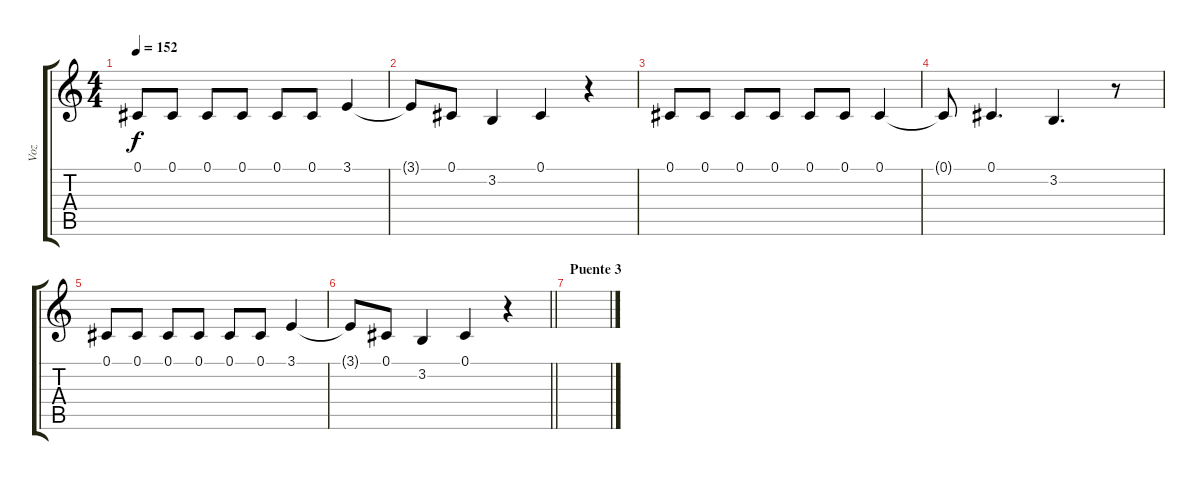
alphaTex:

\track ("Voz" "Voz") {instrument baritonesax}
\staff {score tabs}
\tuning (Db4 Ab3 E3 B2 Gb2 Db2) {hide}
\ts (4 4)
\tempo 152
\clef g2
\ks c
0.1.8{dy f} 0.1.8 0.1.8 0.1.8 0.1.8 0.1.8 3.1.4 |
3.1{t}.8 0.1.8 3.2.4 0.1.4 r.4 |
0.1.8 0.1.8 0.1.8 0.1.8 0.1.8 0.1.8 0.1.4 |
0.1{t}.8 0.1.4{d} 3.2.4{d} r.8 |
0.1.8 0.1.8 0.1.8 0.1.8 0.1.8 0.1.8 3.1.4 |
\barLineRight lightlight
3.1{t}.8 0.1.8 3.2.4 0.1.4 r.4 |
\section ("" "Puente 3")
